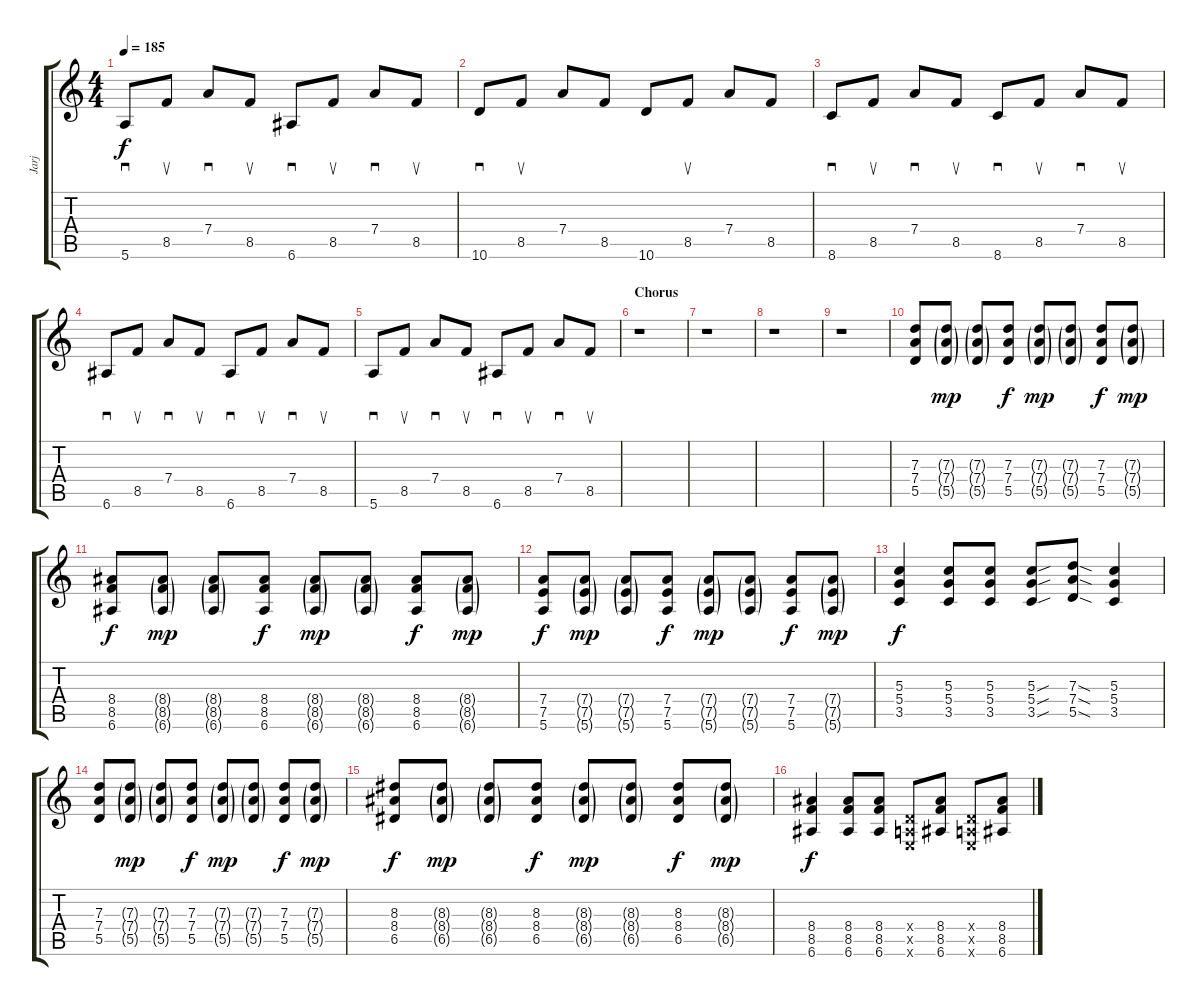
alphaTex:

\track ("Jarj" "Jarj") {instrument distortionguitar}
\staff {score tabs}
\tuning (E4 B3 G3 D3 A2 E2) {hide}
\ts (4 4)
\tempo 185
\clef g2
\ks c
5.6.8{sd dy f} 8.5.8{su} 7.4.8{sd} 8.5.8{su} 6.6.8{sd} 8.5.8{su} 7.4.8{sd} 8.5.8{su} |
10.6.8{sd} 8.5.8{su} 7.4.8 8.5.8 10.6.8 8.5.8{su} 7.4.8 8.5.8 |
8.6.8{sd} 8.5.8{su} 7.4.8{sd} 8.5.8{su} 8.6.8{sd} 8.5.8{su} 7.4.8{sd} 8.5.8{su} |
6.6.8{sd} 8.5.8{su} 7.4.8{sd} 8.5.8{su} 6.6.8{sd} 8.5.8{su} 7.4.8{sd} 8.5.8{su} |
5.6.8{sd} 8.5.8{su} 7.4.8{sd} 8.5.8{su} 6.6.8{sd} 8.5.8{su} 7.4.8{sd} 8.5.8{su} |
\section ("" "Chorus")
r.1 |
r.1 |
r.1 |
r.1 |
(7.3 7.4 5.5).8 (7.3{g} 7.4{g} 5.5{g}).8{dy mp} (7.3{g} 7.4{g} 5.5{g}).8 (7.3 7.4 5.5).8{dy f} (7.3{g} 7.4{g} 5.5{g}).8{dy mp} (7.3{g} 7.4{g} 5.5{g}).8 (7.3 7.4 5.5).8{dy f} (7.3{g} 7.4{g} 5.5{g}).8{dy mp} |
(8.4 8.5 6.6).8{dy f} (8.4{g} 8.5{g} 6.6{g}).8{dy mp} (8.4{g} 8.5{g} 6.6{g}).8 (8.4 8.5 6.6).8{dy f} (8.4{g} 8.5{g} 6.6{g}).8{dy mp} (8.4{g} 8.5{g} 6.6{g}).8 (8.4 8.5 6.6).8{dy f} (8.4{g} 8.5{g} 6.6{g}).8{dy mp} |
(7.4 7.5 5.6).8{dy f} (7.4{g} 7.5{g} 5.6{g}).8{dy mp} (7.4{g} 7.5{g} 5.6{g}).8 (7.4 7.5 5.6).8{dy f} (7.4{g} 7.5{g} 5.6{g}).8{dy mp} (7.4{g} 7.5{g} 5.6{g}).8 (7.4 7.5 5.6).8{dy f} (7.4{g} 7.5{g} 5.6{g}).8{dy mp} |
(5.3 5.4 3.5).4{dy f} (5.3 5.4 3.5).8 (5.3 5.4 3.5).8 (5.3{sou} 5.4{sou} 3.5{sou}).8 (7.3{sod} 7.4{sod} 5.5{sod}).8 (5.3 5.4 3.5).4 |
(7.3 7.4 5.5).8 (7.3{g} 7.4{g} 5.5{g}).8{dy mp} (7.3{g} 7.4{g} 5.5{g}).8 (7.3 7.4 5.5).8{dy f} (7.3{g} 7.4{g} 5.5{g}).8{dy mp} (7.3{g} 7.4{g} 5.5{g}).8 (7.3 7.4 5.5).8{dy f} (7.3{g} 7.4{g} 5.5{g}).8{dy mp} |
(8.3 8.4 6.5).8{dy f} (8.3{g} 8.4{g} 6.5{g}).8{dy mp} (8.3{g} 8.4{g} 6.5{g}).8 (8.3 8.4 6.5).8{dy f} (8.3{g} 8.4{g} 6.5{g}).8{dy mp} (8.3{g} 8.4{g} 6.5{g}).8 (8.3 8.4 6.5).8{dy f} (8.3{g} 8.4{g} 6.5{g}).8{dy mp} |
(8.4 8.5 6.6).4{dy f} (8.4 8.5 6.6).8 (8.4 8.5 6.6).8 (0.4{x} 0.5{x} 0.6{x}).8 (8.4 8.5 6.6).8 (0.4{x} 0.5{x} 0.6{x}).8 (8.4 8.5 6.6).8
